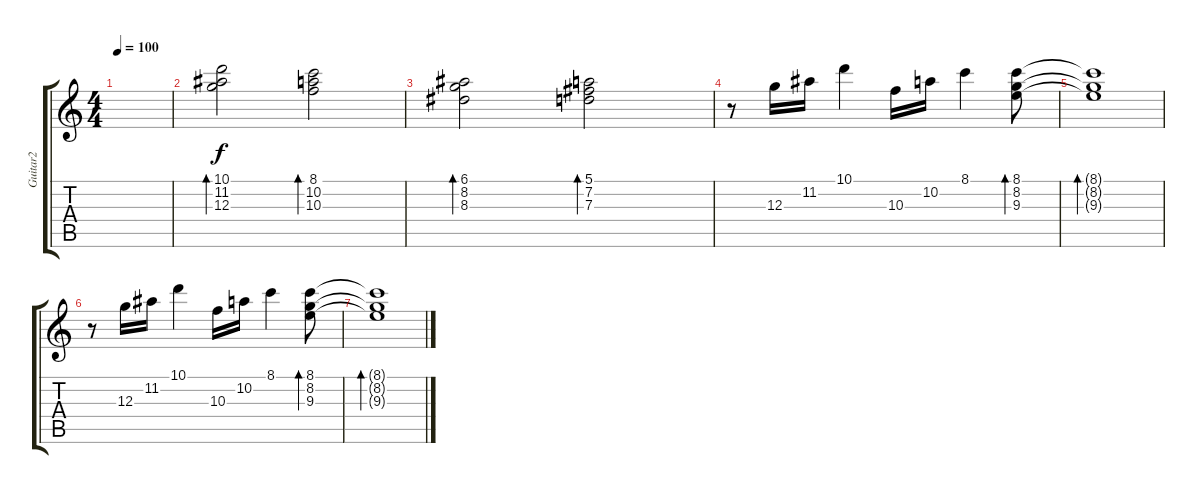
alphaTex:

\track ("Guitar2" "Guitar2") {instrument acousticguitarsteel}
\staff {score tabs}
\tuning (E4 B3 G3 D3 A2 E2) {hide}
\ts (4 4)
\tempo 100
\clef g2
\ks c
|
(10.1 11.2 12.3).2{bd 120 instrument acousticguitarsteel} (8.1 10.2 10.3).2{bd 120} |
(6.1 8.2 8.3).2{bd 120} (5.1 7.2 7.3).2{bd 120} |
r.8 12.3.16 11.2.16 10.1.4 10.3.16 10.2.16 8.1.4 (8.1 8.2 9.3).8{bd 120} |
(8.1{t} 8.2{t} 9.3{t}).1{bd 120} |
r.8 12.3.16 11.2.16 10.1.4 10.3.16 10.2.16 8.1.4 (8.1 8.2 9.3).8{bd 120} |
(8.1{t} 8.2{t} 9.3{t}).1{bd 120}
